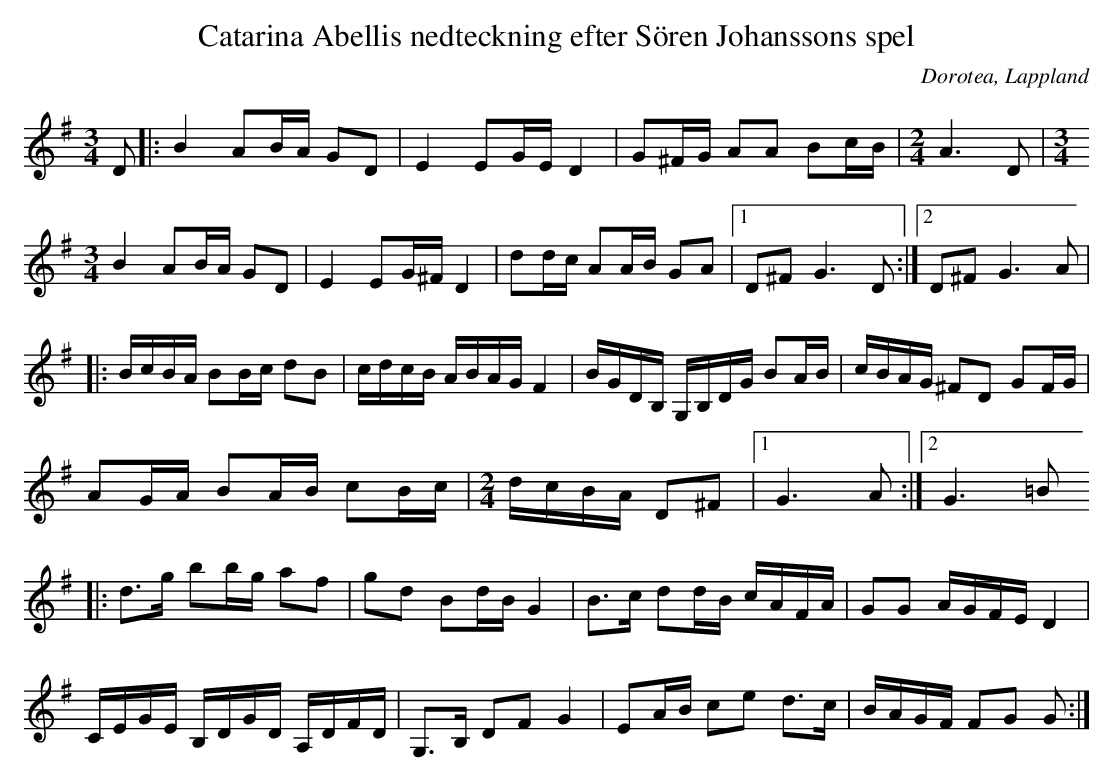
X:1
T:Catarina Abellis nedteckning efter Sören Johanssons spel
O:Dorotea, Lappland
M:3/4
K:G
D |: B2 AB/A/ GD | E2 EG/E/ D2 | G^F/G/ AA Bc/B/ |[M:2/4] A3 D | [M:3/4]
B2 AB/A/ GD | E2 EG/^F/ D2 | dd/c/ AA/B/ GA |1 D^F G3 D:|2D^F G3 A|
 |: B/c/B/A/ BB/c/ dB | c/d/c/B/ A/B/A/G/ F2 | B/G/D/B,/ G,/B,/D/G/ BA/B/ | c/B/A/G/ ^FD GF/G/ |
AG/A/ BA/B/ cB/c/ |[M:2/4] d/c/B/A/ D^F |1 G3 A:|2 G3 =B
K:G
|: d>g bb/g/ af | gd Bd/B/ G2 | B>c dd/B/ c/A/F/A/ | GG A/G/F/E/ D2 |
C/E/G/E/ B,/D/G/D/ A,/D/F/D/ | G,>B, DF G2 | EA/B/ ce d>c | B/A/G/F/ FG G :|
